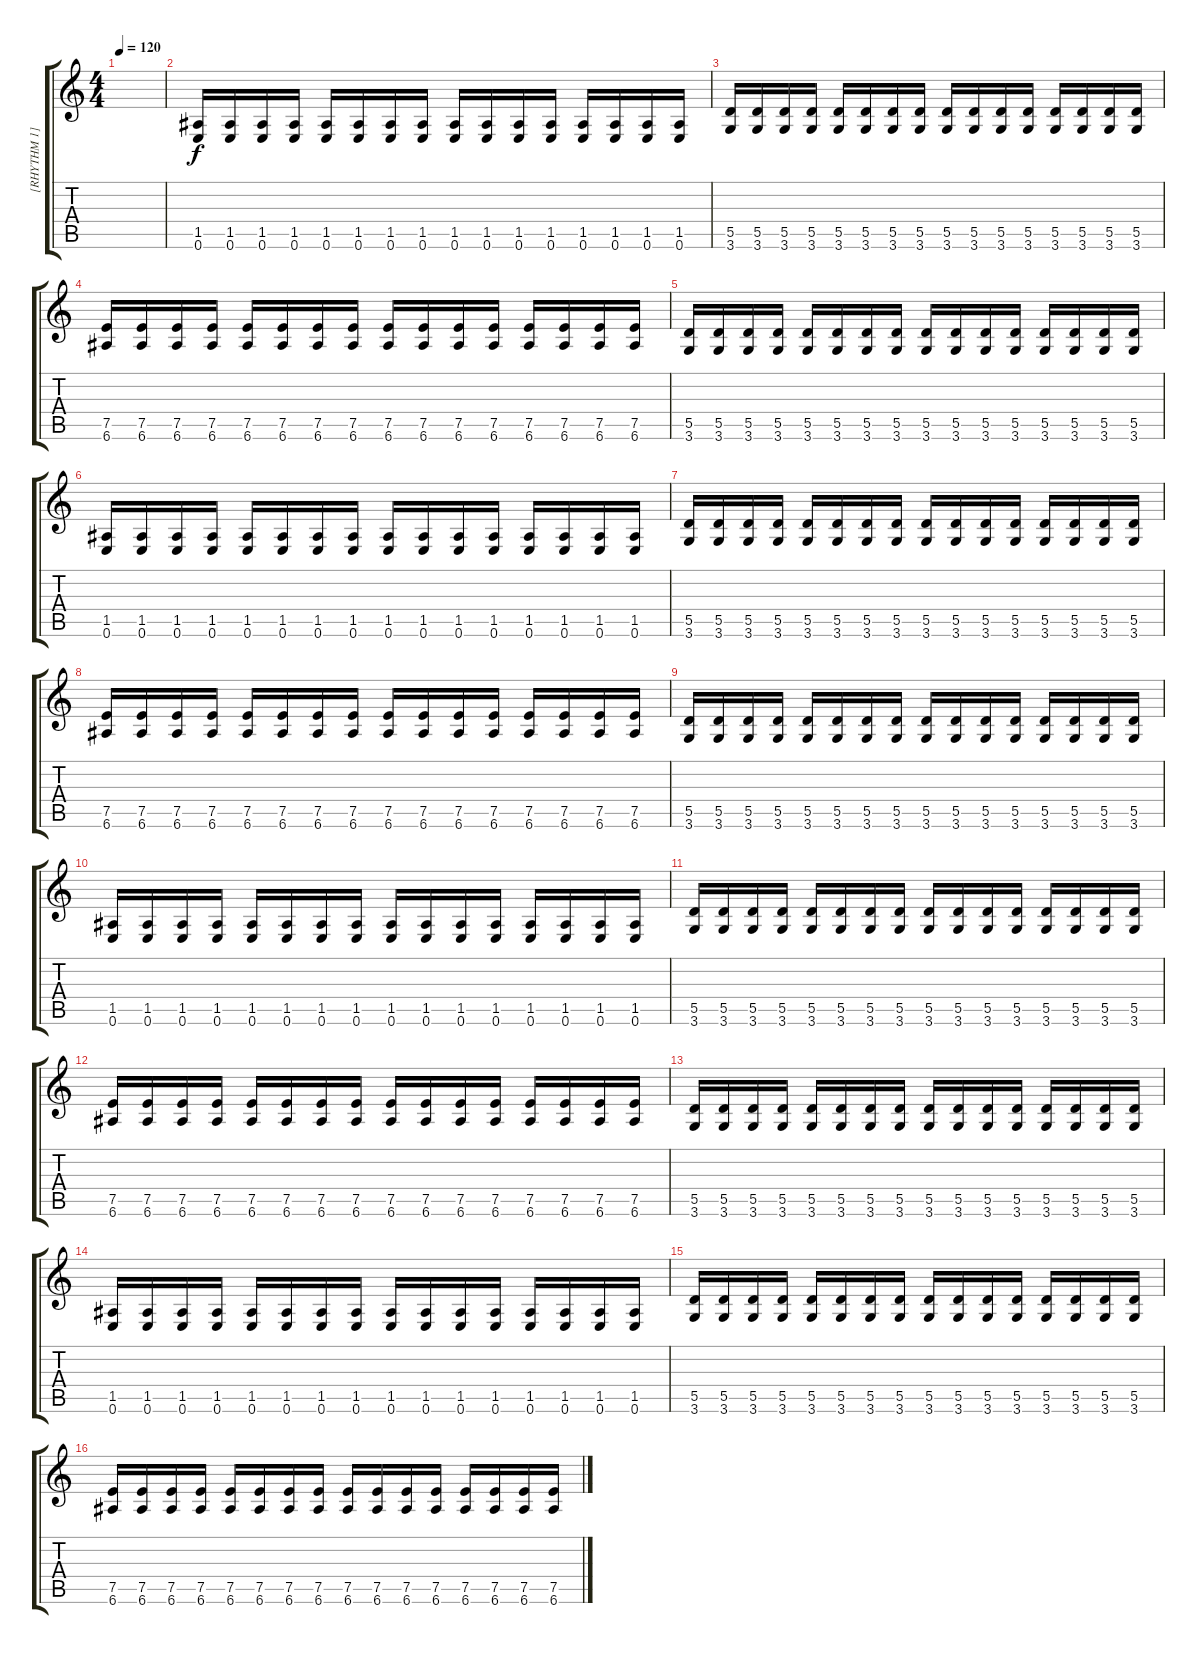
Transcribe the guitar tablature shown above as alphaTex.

\track ("[RHYTHM 1]" "[RHYTHM 1]") {instrument distortionguitar}
\staff {score tabs}
\tuning (E4 B3 G3 D3 A2 E2) {hide}
\ts (4 4)
\tempo 120
\clef g2
\ks c
|
(1.5 0.6).16 (1.5 0.6).16 (1.5 0.6).16 (1.5 0.6).16 (1.5 0.6).16 (1.5 0.6).16 (1.5 0.6).16 (1.5 0.6).16 (1.5 0.6).16 (1.5 0.6).16 (1.5 0.6).16 (1.5 0.6).16 (1.5 0.6).16 (1.5 0.6).16 (1.5 0.6).16 (1.5 0.6).16 |
(5.5 3.6).16 (5.5 3.6).16 (5.5 3.6).16 (5.5 3.6).16 (5.5 3.6).16 (5.5 3.6).16 (5.5 3.6).16 (5.5 3.6).16 (5.5 3.6).16 (5.5 3.6).16 (5.5 3.6).16 (5.5 3.6).16 (5.5 3.6).16 (5.5 3.6).16 (5.5 3.6).16 (5.5 3.6).16 |
(7.5 6.6).16 (7.5 6.6).16 (7.5 6.6).16 (7.5 6.6).16 (7.5 6.6).16 (7.5 6.6).16 (7.5 6.6).16 (7.5 6.6).16 (7.5 6.6).16 (7.5 6.6).16 (7.5 6.6).16 (7.5 6.6).16 (7.5 6.6).16 (7.5 6.6).16 (7.5 6.6).16 (7.5 6.6).16 |
(5.5 3.6).16 (5.5 3.6).16 (5.5 3.6).16 (5.5 3.6).16 (5.5 3.6).16 (5.5 3.6).16 (5.5 3.6).16 (5.5 3.6).16 (5.5 3.6).16 (5.5 3.6).16 (5.5 3.6).16 (5.5 3.6).16 (5.5 3.6).16 (5.5 3.6).16 (5.5 3.6).16 (5.5 3.6).16 |
(1.5 0.6).16 (1.5 0.6).16 (1.5 0.6).16 (1.5 0.6).16 (1.5 0.6).16 (1.5 0.6).16 (1.5 0.6).16 (1.5 0.6).16 (1.5 0.6).16 (1.5 0.6).16 (1.5 0.6).16 (1.5 0.6).16 (1.5 0.6).16 (1.5 0.6).16 (1.5 0.6).16 (1.5 0.6).16 |
(5.5 3.6).16 (5.5 3.6).16 (5.5 3.6).16 (5.5 3.6).16 (5.5 3.6).16 (5.5 3.6).16 (5.5 3.6).16 (5.5 3.6).16 (5.5 3.6).16 (5.5 3.6).16 (5.5 3.6).16 (5.5 3.6).16 (5.5 3.6).16 (5.5 3.6).16 (5.5 3.6).16 (5.5 3.6).16 |
(7.5 6.6).16 (7.5 6.6).16 (7.5 6.6).16 (7.5 6.6).16 (7.5 6.6).16 (7.5 6.6).16 (7.5 6.6).16 (7.5 6.6).16 (7.5 6.6).16 (7.5 6.6).16 (7.5 6.6).16 (7.5 6.6).16 (7.5 6.6).16 (7.5 6.6).16 (7.5 6.6).16 (7.5 6.6).16 |
(5.5 3.6).16 (5.5 3.6).16 (5.5 3.6).16 (5.5 3.6).16 (5.5 3.6).16 (5.5 3.6).16 (5.5 3.6).16 (5.5 3.6).16 (5.5 3.6).16 (5.5 3.6).16 (5.5 3.6).16 (5.5 3.6).16 (5.5 3.6).16 (5.5 3.6).16 (5.5 3.6).16 (5.5 3.6).16 |
(1.5 0.6).16 (1.5 0.6).16 (1.5 0.6).16 (1.5 0.6).16 (1.5 0.6).16 (1.5 0.6).16 (1.5 0.6).16 (1.5 0.6).16 (1.5 0.6).16 (1.5 0.6).16 (1.5 0.6).16 (1.5 0.6).16 (1.5 0.6).16 (1.5 0.6).16 (1.5 0.6).16 (1.5 0.6).16 |
(5.5 3.6).16 (5.5 3.6).16 (5.5 3.6).16 (5.5 3.6).16 (5.5 3.6).16 (5.5 3.6).16 (5.5 3.6).16 (5.5 3.6).16 (5.5 3.6).16 (5.5 3.6).16 (5.5 3.6).16 (5.5 3.6).16 (5.5 3.6).16 (5.5 3.6).16 (5.5 3.6).16 (5.5 3.6).16 |
(7.5 6.6).16 (7.5 6.6).16 (7.5 6.6).16 (7.5 6.6).16 (7.5 6.6).16 (7.5 6.6).16 (7.5 6.6).16 (7.5 6.6).16 (7.5 6.6).16 (7.5 6.6).16 (7.5 6.6).16 (7.5 6.6).16 (7.5 6.6).16 (7.5 6.6).16 (7.5 6.6).16 (7.5 6.6).16 |
(5.5 3.6).16 (5.5 3.6).16 (5.5 3.6).16 (5.5 3.6).16 (5.5 3.6).16 (5.5 3.6).16 (5.5 3.6).16 (5.5 3.6).16 (5.5 3.6).16 (5.5 3.6).16 (5.5 3.6).16 (5.5 3.6).16 (5.5 3.6).16 (5.5 3.6).16 (5.5 3.6).16 (5.5 3.6).16 |
(1.5 0.6).16 (1.5 0.6).16 (1.5 0.6).16 (1.5 0.6).16 (1.5 0.6).16 (1.5 0.6).16 (1.5 0.6).16 (1.5 0.6).16 (1.5 0.6).16 (1.5 0.6).16 (1.5 0.6).16 (1.5 0.6).16 (1.5 0.6).16 (1.5 0.6).16 (1.5 0.6).16 (1.5 0.6).16 |
(5.5 3.6).16 (5.5 3.6).16 (5.5 3.6).16 (5.5 3.6).16 (5.5 3.6).16 (5.5 3.6).16 (5.5 3.6).16 (5.5 3.6).16 (5.5 3.6).16 (5.5 3.6).16 (5.5 3.6).16 (5.5 3.6).16 (5.5 3.6).16 (5.5 3.6).16 (5.5 3.6).16 (5.5 3.6).16 |
(7.5 6.6).16 (7.5 6.6).16 (7.5 6.6).16 (7.5 6.6).16 (7.5 6.6).16 (7.5 6.6).16 (7.5 6.6).16 (7.5 6.6).16 (7.5 6.6).16 (7.5 6.6).16 (7.5 6.6).16 (7.5 6.6).16 (7.5 6.6).16 (7.5 6.6).16 (7.5 6.6).16 (7.5 6.6).16
